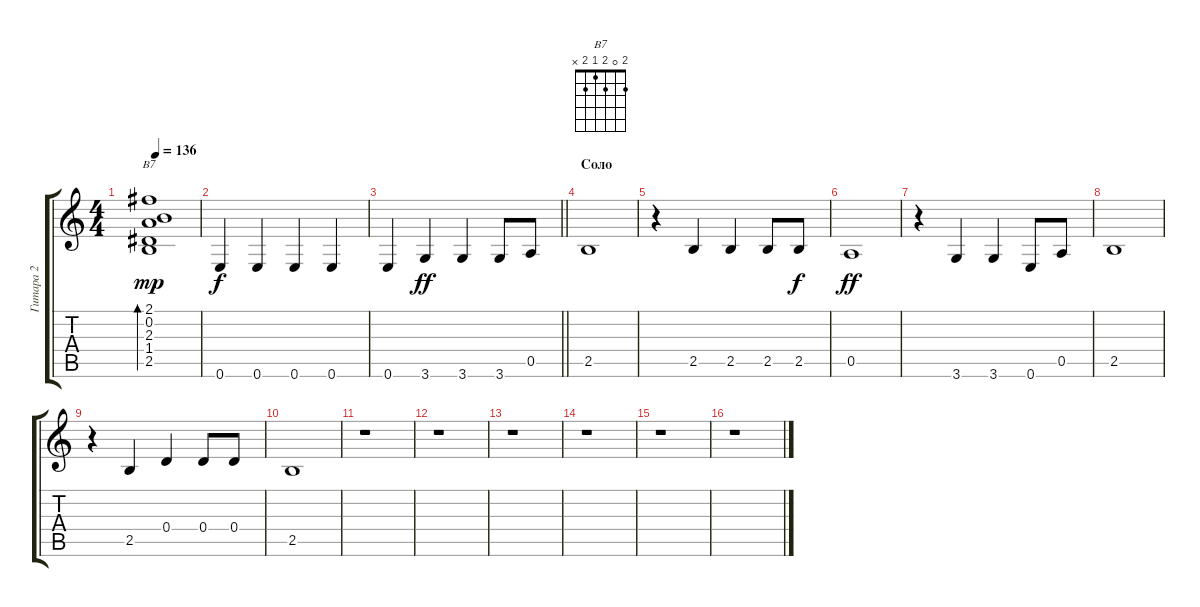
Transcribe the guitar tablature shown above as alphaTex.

\track ("Гитара 2" "Гитара 2") {instrument acousticguitarsteel}
\staff {score tabs}
\tuning (E4 B3 G3 D3 A2 E2) {hide}
\chord ("B7" 2 0 2 1 2 x)
\ts (4 4)
\tempo 136
\clef g2
\ks c
(2.1 0.2 2.3 1.4 2.5).1{bd 120 ch "B7" dy mp} |
0.6.4{dy f} 0.6.4 0.6.4 0.6.4 |
\barLineRight lightlight
0.6.4 3.6.4{dy ff} 3.6.4 3.6.8 0.5.8 |
\section ("" "Соло")
2.5.1 |
r.4 2.5.4 2.5.4 2.5.8 2.5.8{dy f} |
0.5.1{dy ff} |
r.4 3.6.4 3.6.4 0.6.8 0.5.8 |
2.5.1 |
r.4 2.5.4 0.4.4 0.4.8 0.4.8 |
2.5.1 |
r.1 |
r.1 |
r.1 |
r.1 |
r.1 |
r.1
